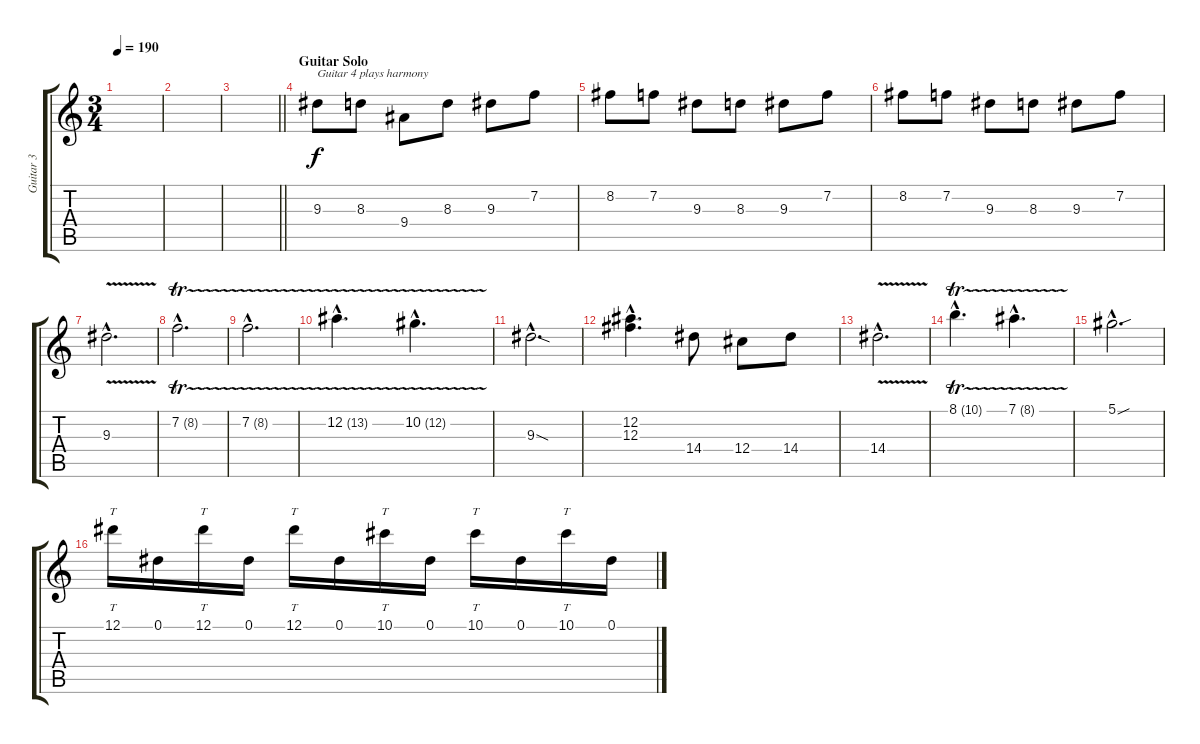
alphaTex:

\track ("Guitar 3" "Guitar 3") {instrument distortionguitar}
\staff {score tabs}
\tuning (Eb4 Bb3 Gb3 Db3 Ab2 Eb2) {hide}
\ts (3 4)
\tempo 190
\clef g2
\ks c
|
|
\barLineRight lightlight
|
\section ("" "Guitar Solo")
9.3.8{txt "Guitar 4 plays harmony"} 8.3.8 9.4.8 8.3.8 9.3.8 7.2.8 |
8.2.8 7.2.8 9.3.8 8.3.8 9.3.8 7.2.8 |
8.2.8 7.2.8 9.3.8 8.3.8 9.3.8 7.2.8 |
9.3{v hac}.2{d} |
7.2{tr (8 16) hac}.2{d} |
7.2{tr (8 16) hac}.2{d} |
12.2{tr (13 16) hac}.4{d} 10.2{tr (12 16) hac}.4{d} |
9.3{sod hac}.2{d} |
(12.2{hac} 12.3{hac}).4{d} 14.4.8 12.4.8 14.4.8 |
14.4{v hac}.2{d} |
8.1{tr (10 16) hac}.4{d} 7.1{tr (8 16) hac}.4{d} |
5.1{sou hac}.2{d} |
12.1.16{tt} 0.1.16 12.1.16{tt} 0.1.16 12.1.16{tt} 0.1.16 10.1.16{tt} 0.1.16 10.1.16{tt} 0.1.16 10.1.16{tt} 0.1.16
